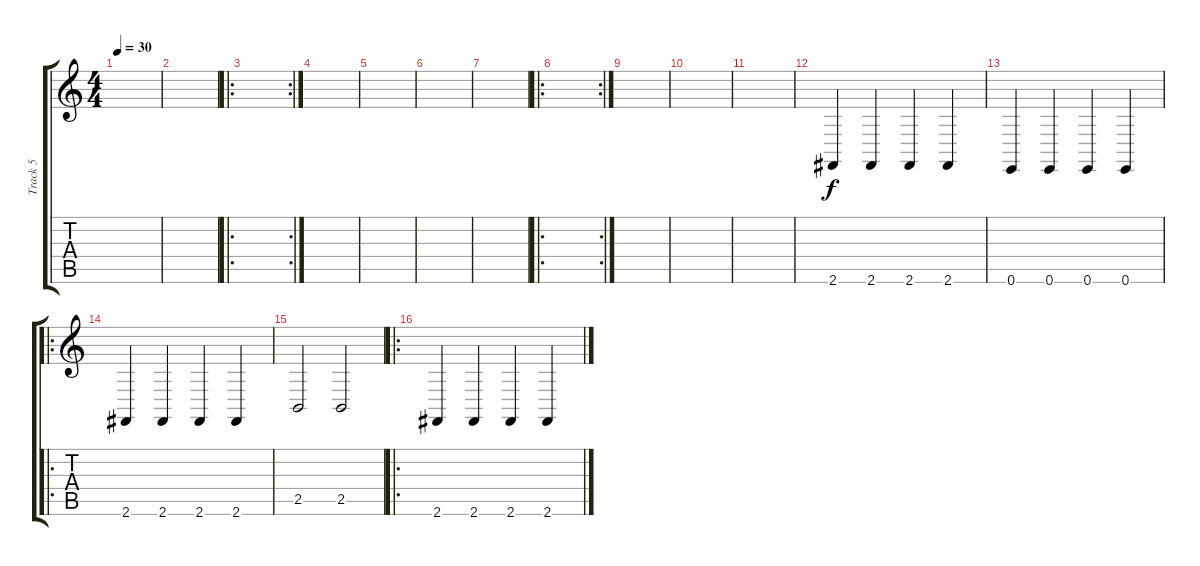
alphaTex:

\track ("Track 5" "Track 5") {instrument fx1rain}
\staff {score tabs}
\tuning (E4 B3 G3 D3 A2 E2) {hide}
\ts (4 4)
\tempo 30
\clef g2
\ks c
|
|
\ro
\rc 2
|
|
|
|
|
\ro
\rc 2
|
|
|
|
2.6.4 2.6.4 2.6.4 2.6.4 |
0.6.4 0.6.4 0.6.4 0.6.4 |
\ro
2.6.4 2.6.4 2.6.4 2.6.4 |
2.5.2 2.5.2 |
\ro
2.6.4 2.6.4 2.6.4 2.6.4
